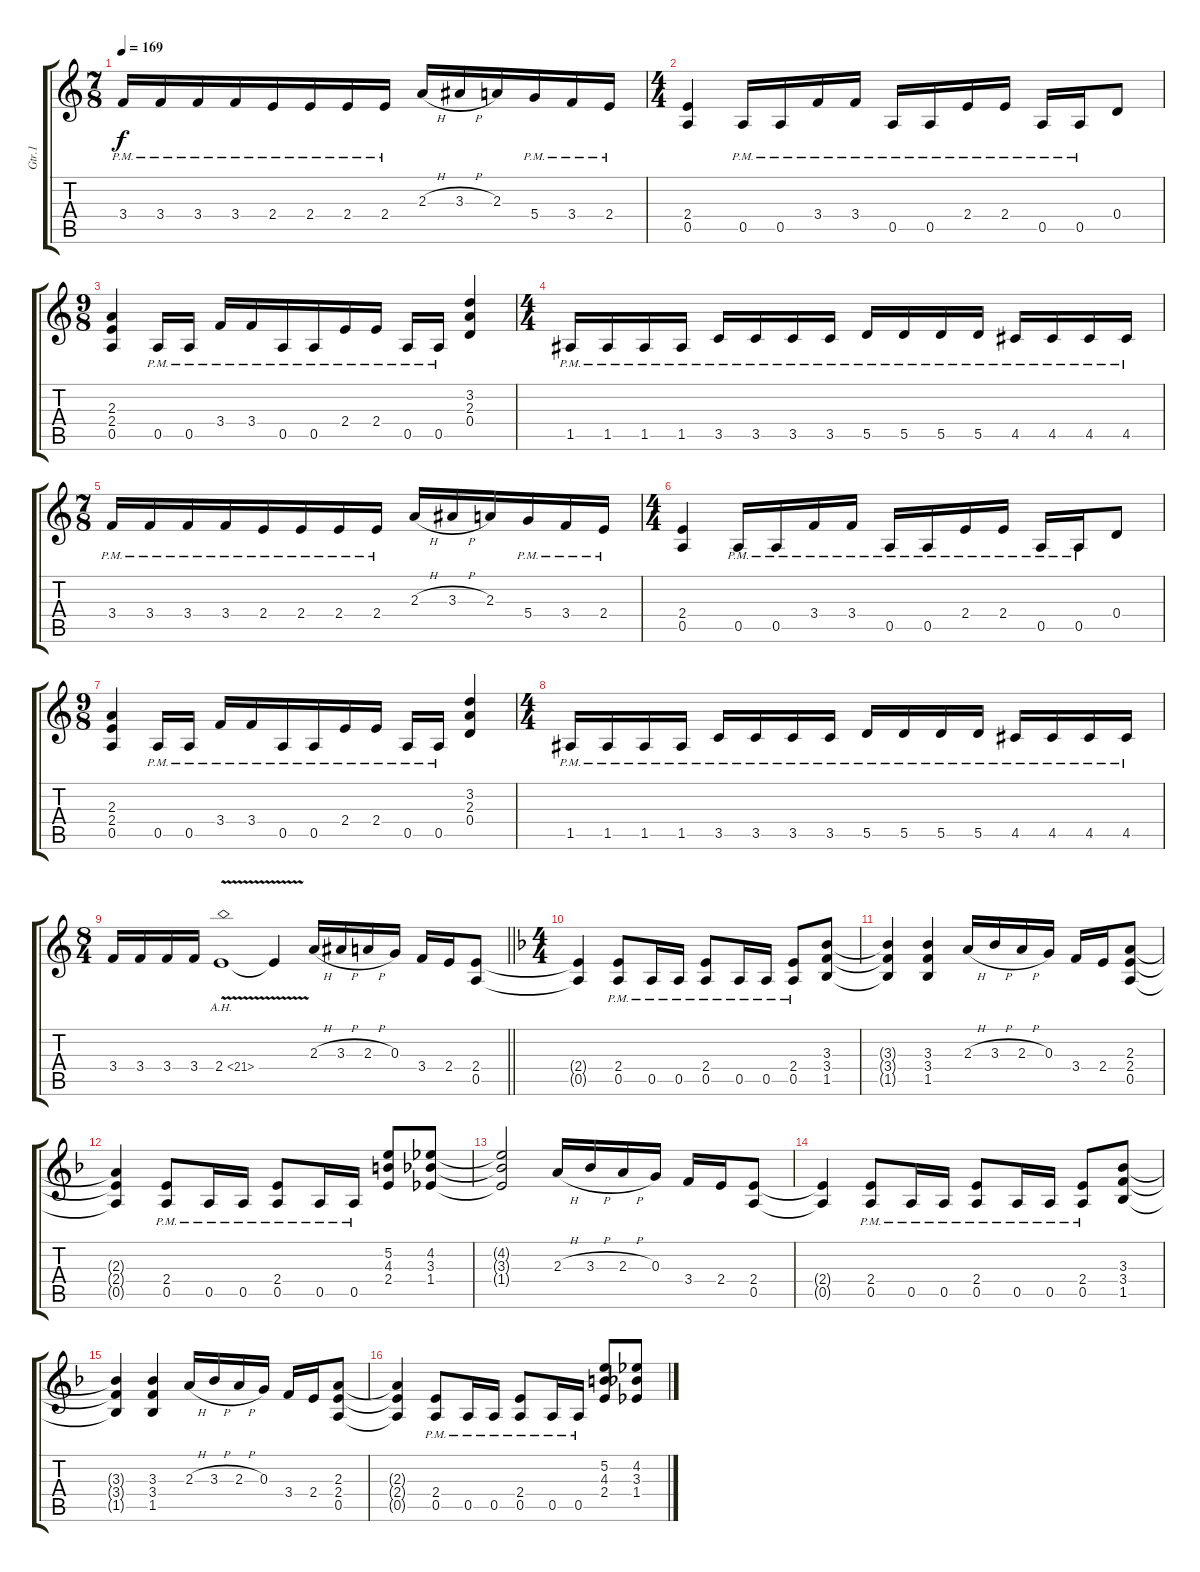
\track ("Gtr.1" "Gtr.1") {instrument distortionguitar}
\staff {score tabs}
\tuning (E4 B3 G3 D3 A2 E2) {hide}
\ts (7 8)
\tempo 169
\clef g2
\ks c
3.4{pm}.16{dy f} 3.4{pm}.16 3.4{pm}.16 3.4{pm}.16 2.4{pm}.16 2.4{pm}.16 2.4{pm}.16 2.4{pm}.16 2.3{h}.16 3.3{h}.16 2.3.16 5.4{pm}.16 3.4{pm}.16 2.4{pm}.16 |
\ts (4 4)
(2.4 0.5).4 0.5{pm}.16 0.5{pm}.16 3.4{pm}.16 3.4{pm}.16 0.5{pm}.16 0.5{pm}.16 2.4{pm}.16 2.4{pm}.16 0.5{pm}.16 0.5{pm}.16 0.4.8 |
\ts (9 8)
(2.3 2.4 0.5).4 0.5{pm}.16 0.5{pm}.16 3.4{pm}.16 3.4{pm}.16 0.5{pm}.16 0.5{pm}.16 2.4{pm}.16 2.4{pm}.16 0.5{pm}.16 0.5{pm}.16 (3.2 2.3 0.4).4 |
\ts (4 4)
1.5{pm}.16 1.5{pm}.16 1.5{pm}.16 1.5{pm}.16 3.5{pm}.16 3.5{pm}.16 3.5{pm}.16 3.5{pm}.16 5.5{pm}.16 5.5{pm}.16 5.5{pm}.16 5.5{pm}.16 4.5{pm}.16 4.5{pm}.16 4.5{pm}.16 4.5{pm}.16 |
\ts (7 8)
3.4{pm}.16 3.4{pm}.16 3.4{pm}.16 3.4{pm}.16 2.4{pm}.16 2.4{pm}.16 2.4{pm}.16 2.4{pm}.16 2.3{h}.16 3.3{h}.16 2.3.16 5.4{pm}.16 3.4{pm}.16 2.4{pm}.16 |
\ts (4 4)
(2.4 0.5).4 0.5{pm}.16 0.5{pm}.16 3.4{pm}.16 3.4{pm}.16 0.5{pm}.16 0.5{pm}.16 2.4{pm}.16 2.4{pm}.16 0.5{pm}.16 0.5{pm}.16 0.4.8 |
\ts (9 8)
(2.3 2.4 0.5).4 0.5{pm}.16 0.5{pm}.16 3.4{pm}.16 3.4{pm}.16 0.5{pm}.16 0.5{pm}.16 2.4{pm}.16 2.4{pm}.16 0.5{pm}.16 0.5{pm}.16 (3.2 2.3 0.4).4 |
\ts (4 4)
1.5{pm}.16 1.5{pm}.16 1.5{pm}.16 1.5{pm}.16 3.5{pm}.16 3.5{pm}.16 3.5{pm}.16 3.5{pm}.16 5.5{pm}.16 5.5{pm}.16 5.5{pm}.16 5.5{pm}.16 4.5{pm}.16 4.5{pm}.16 4.5{pm}.16 4.5{pm}.16 |
\ts (8 4)
\barLineRight lightlight
3.4.16 3.4.16 3.4.16 3.4.16 2.4{ah 19 v}.1 2.4{t}.4 2.3{h}.16 3.3{h}.16 2.3{h}.16 0.3.16 3.4.16 2.4.16 (2.4 0.5).8 |
\ts (4 4)
\ks f
(2.4{t} 0.5{t}).4 (2.4{pm} 0.5{pm}).8 0.5{pm}.16 0.5{pm}.16 (2.4{pm} 0.5{pm}).8 0.5{pm}.16 0.5{pm}.16 (2.4{pm} 0.5{pm}).8 (3.3 3.4 1.5).8 |
(3.3{t} 3.4{t} 1.5{t}).4 (3.3 3.4 1.5).4 2.3{h}.16 3.3{h}.16 2.3{h}.16 0.3.16 3.4.16 2.4.16 (2.3 2.4 0.5).8 |
(2.3{t} 2.4{t} 0.5{t}).4 (2.4{pm} 0.5{pm}).8 0.5{pm}.16 0.5{pm}.16 (2.4{pm} 0.5{pm}).8 0.5{pm}.16 0.5{pm}.16 (5.2 4.3 2.4).8 (4.2 3.3 1.4).8 |
(4.2{t} 3.3{t} 1.4{t}).2 2.3{h}.16 3.3{h}.16 2.3{h}.16 0.3.16 3.4.16 2.4.16 (2.4 0.5).8 |
(2.4{t} 0.5{t}).4 (2.4{pm} 0.5{pm}).8 0.5{pm}.16 0.5{pm}.16 (2.4{pm} 0.5{pm}).8 0.5{pm}.16 0.5{pm}.16 (2.4{pm} 0.5{pm}).8 (3.3 3.4 1.5).8 |
(3.3{t} 3.4{t} 1.5{t}).4 (3.3 3.4 1.5).4 2.3{h}.16 3.3{h}.16 2.3{h}.16 0.3.16 3.4.16 2.4.16 (2.3 2.4 0.5).8 |
(2.3{t} 2.4{t} 0.5{t}).4 (2.4{pm} 0.5{pm}).8 0.5{pm}.16 0.5{pm}.16 (2.4{pm} 0.5{pm}).8 0.5{pm}.16 0.5{pm}.16 (5.2 4.3 2.4).8 (4.2 3.3 1.4).8
